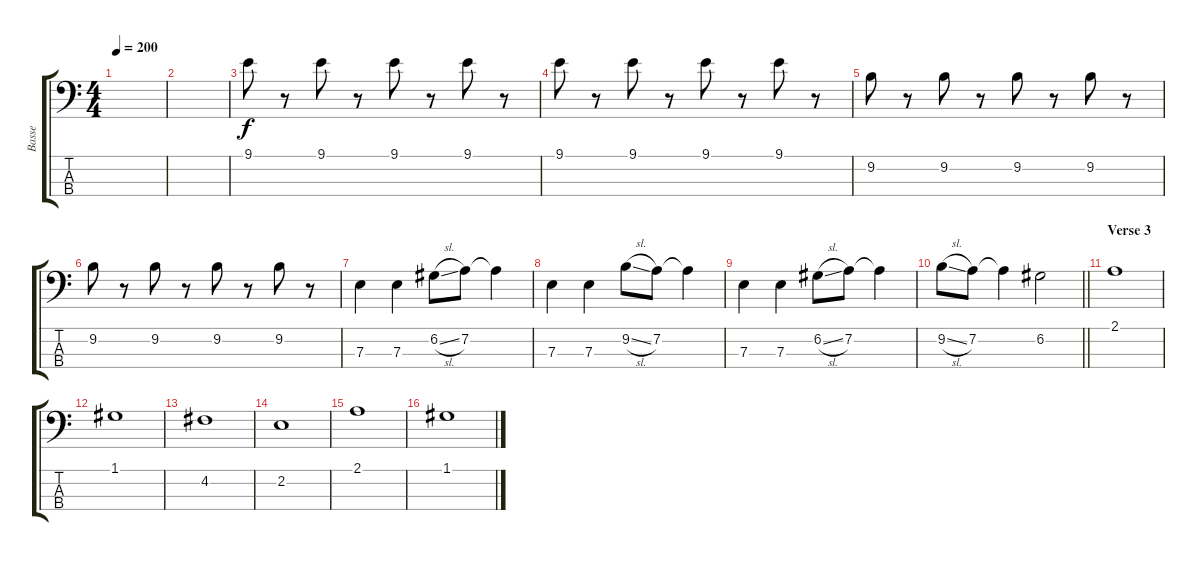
\track ("Basse" "Basse") {instrument electricbassfinger}
\staff {score tabs}
\tuning (G2 D2 A1 E1) {hide}
\ts (4 4)
\tempo 200
\clef f4
\ks c
|
|
9.1.8 r.8 9.1.8 r.8 9.1.8 r.8 9.1.8 r.8 |
9.1.8 r.8 9.1.8 r.8 9.1.8 r.8 9.1.8 r.8 |
9.2.8 r.8 9.2.8 r.8 9.2.8 r.8 9.2.8 r.8 |
9.2.8 r.8 9.2.8 r.8 9.2.8 r.8 9.2.8 r.8 |
7.3.4 7.3.4 6.2{sl}.8 7.2.8 7.2{t}.4 |
7.3.4 7.3.4 9.2{sl}.8 7.2.8 7.2{t}.4 |
7.3.4 7.3.4 6.2{sl}.8 7.2.8 7.2{t}.4 |
\barLineRight lightlight
9.2{sl}.8 7.2.8 7.2{t}.4 6.2.2 |
\section ("" "Verse 3")
2.1.1 |
1.1.1 |
4.2.1 |
2.2.1 |
2.1.1 |
1.1.1
